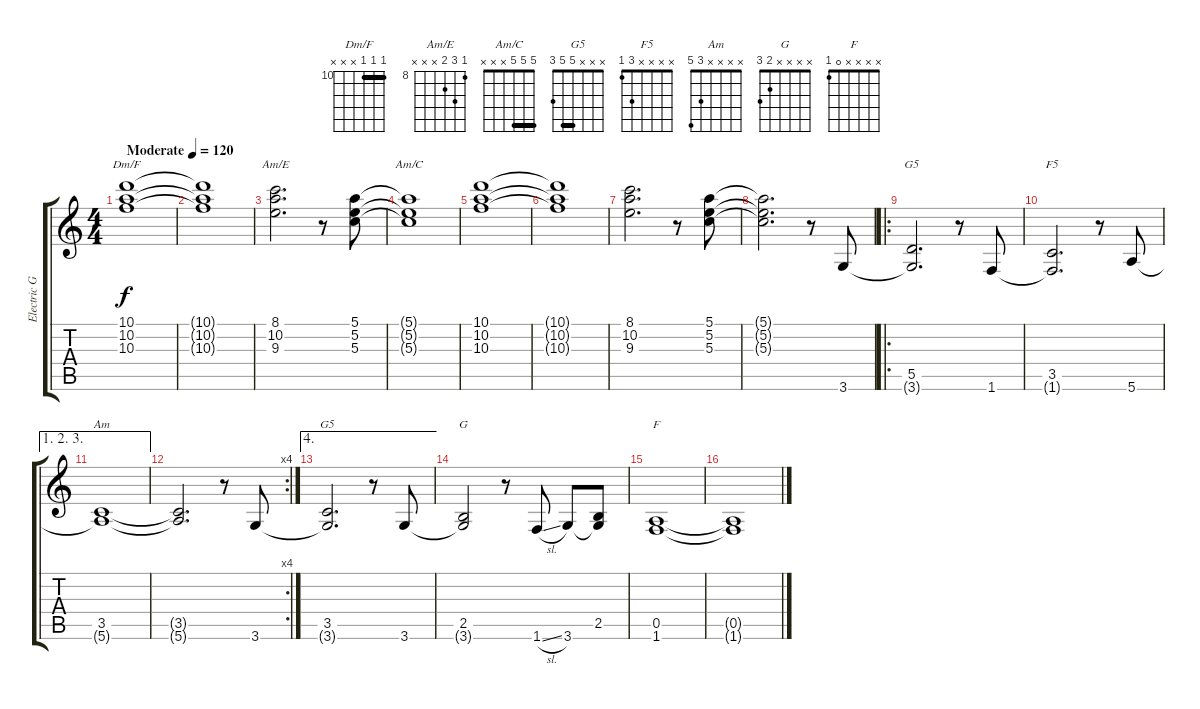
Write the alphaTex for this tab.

\track ("Electric Guitar" "Electric G") {instrument acousticguitarsteel bank 177}
\staff {score tabs}
\tuning (E4 B3 G3 D3 A2 E2) {hide}
\chord ("Dm/F" 10 10 10 x x x) {firstfret 10 barre 10}
\chord ("Am/E" 8 10 9 x x x) {firstfret 8}
\chord ("Am/C" 5 5 5 x x x) {barre 5}
\chord ("G5" x x x x 5 3)
\chord ("F5" x x x x 3 1)
\chord ("Am" x x x x 3 5)
\chord ("G5" x x x 5 5 3) {barre 5}
\chord ("G" x x x x 2 3)
\chord ("F" x x x x 0 1)
\ts (4 4)
\tempo (120 "Moderate")
\clef g2
\ks c
(10.1 10.2 10.3).1{ch "Dm/F" dy f instrument acousticguitarsteel} |
(10.1{t} 10.2{t} 10.3{t}).1 |
(8.1 10.2 9.3).2{d ch "Am/E"} r.8 (5.1 5.2 5.3).8 |
(5.1{t} 5.2{t} 5.3{t}).1{ch "Am/C"} |
(10.1 10.2 10.3).1 |
(10.1{t} 10.2{t} 10.3{t}).1 |
(8.1 10.2 9.3).2{d} r.8 (5.1 5.2 5.3).8 |
(5.1{t} 5.2{t} 5.3{t}).2{d} r.8 3.6.8 |
\ro
(5.5 3.6{t}).2{d ch "G5"} r.8 1.6.8 |
(3.5 1.6{t}).2{d ch "F5"} r.8 5.6.8 |
\ae (1 2 3)
(3.5 5.6{t}).1{ch "Am"} |
\rc 4
(3.5{t} 5.6{t}).2{d} r.8 3.6.8 |
\ae 4
(3.5 3.6{t}).2{d ch "G5"} r.8 3.6.8 |
(2.5 3.6{t}).2{ch "G"} r.8 1.6{sl}.8 3.6.8 (2.5 3.6{t}).8 |
(0.5 1.6).1{ch "F"} |
(0.5{t} 1.6{t}).1
